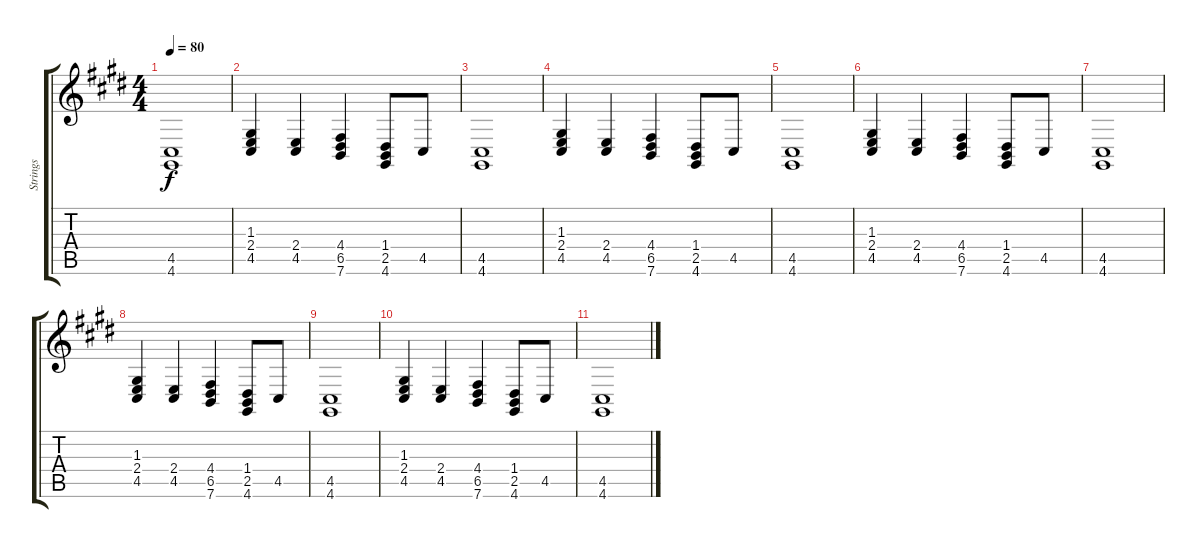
\track ("Strings" "Strings") {instrument stringensemble1}
\staff {score tabs}
\tuning (E4 B3 G3 D3 A2 E2) {hide}
\ts (4 4)
\tempo 80
\clef g2
\ks c#minor
(4.5 4.6).1{dy f} |
(1.3 2.4 4.5).4 (2.4 4.5).4 (4.4 6.5 7.6).4 (1.4 2.5 4.6).8 4.5.8 |
(4.5 4.6).1 |
(1.3 2.4 4.5).4 (2.4 4.5).4 (4.4 6.5 7.6).4 (1.4 2.5 4.6).8 4.5.8 |
(4.5 4.6).1 |
(1.3 2.4 4.5).4 (2.4 4.5).4 (4.4 6.5 7.6).4 (1.4 2.5 4.6).8 4.5.8 |
(4.5 4.6).1 |
(1.3 2.4 4.5).4 (2.4 4.5).4 (4.4 6.5 7.6).4 (1.4 2.5 4.6).8 4.5.8 |
(4.5 4.6).1 |
(1.3 2.4 4.5).4 (2.4 4.5).4 (4.4 6.5 7.6).4 (1.4 2.5 4.6).8 4.5.8 |
(4.5 4.6).1
